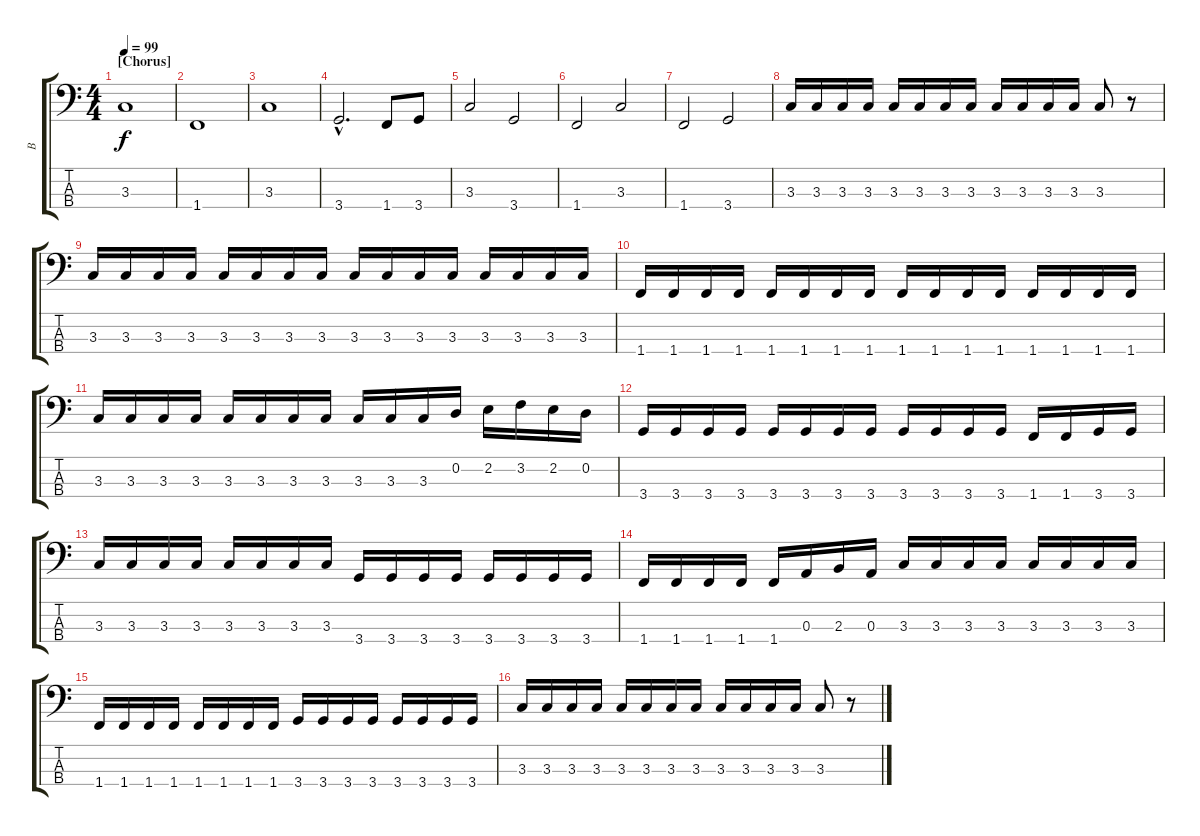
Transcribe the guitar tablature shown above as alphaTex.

\track ("B" "B") {instrument electricbasspick}
\staff {score tabs}
\tuning (G2 D2 A1 E1) {hide}
\ts (4 4)
\section ("" "[Chorus]")
\tempo 99
\clef f4
\ks c
3.3.1{dy f instrument electricbasspick} |
1.4.1 |
3.3.1 |
3.4{hac}.2{d} 1.4.8 3.4.8 |
3.3.2 3.4.2 |
1.4.2 3.3.2 |
1.4.2 3.4.2 |
3.3.16 3.3.16 3.3.16 3.3.16 3.3.16 3.3.16 3.3.16 3.3.16 3.3.16 3.3.16 3.3.16 3.3.16 3.3.8 r.8 |
\section ("" "")
3.3.16 3.3.16 3.3.16 3.3.16 3.3.16 3.3.16 3.3.16 3.3.16 3.3.16 3.3.16 3.3.16 3.3.16 3.3.16 3.3.16 3.3.16 3.3.16 |
1.4.16 1.4.16 1.4.16 1.4.16 1.4.16 1.4.16 1.4.16 1.4.16 1.4.16 1.4.16 1.4.16 1.4.16 1.4.16 1.4.16 1.4.16 1.4.16 |
3.3.16 3.3.16 3.3.16 3.3.16 3.3.16 3.3.16 3.3.16 3.3.16 3.3.16 3.3.16 3.3.16 0.2.16 2.2.16 3.2.16 2.2.16 0.2.16 |
3.4.16 3.4.16 3.4.16 3.4.16 3.4.16 3.4.16 3.4.16 3.4.16 3.4.16 3.4.16 3.4.16 3.4.16 1.4.16 1.4.16 3.4.16 3.4.16 |
\section ("" "")
3.3.16 3.3.16 3.3.16 3.3.16 3.3.16 3.3.16 3.3.16 3.3.16 3.4.16 3.4.16 3.4.16 3.4.16 3.4.16 3.4.16 3.4.16 3.4.16 |
1.4.16 1.4.16 1.4.16 1.4.16 1.4.16 0.3.16 2.3.16 0.3.16 3.3.16 3.3.16 3.3.16 3.3.16 3.3.16 3.3.16 3.3.16 3.3.16 |
1.4.16 1.4.16 1.4.16 1.4.16 1.4.16 1.4.16 1.4.16 1.4.16 3.4.16 3.4.16 3.4.16 3.4.16 3.4.16 3.4.16 3.4.16 3.4.16 |
3.3.16 3.3.16 3.3.16 3.3.16 3.3.16 3.3.16 3.3.16 3.3.16 3.3.16 3.3.16 3.3.16 3.3.16 3.3.8 r.8
